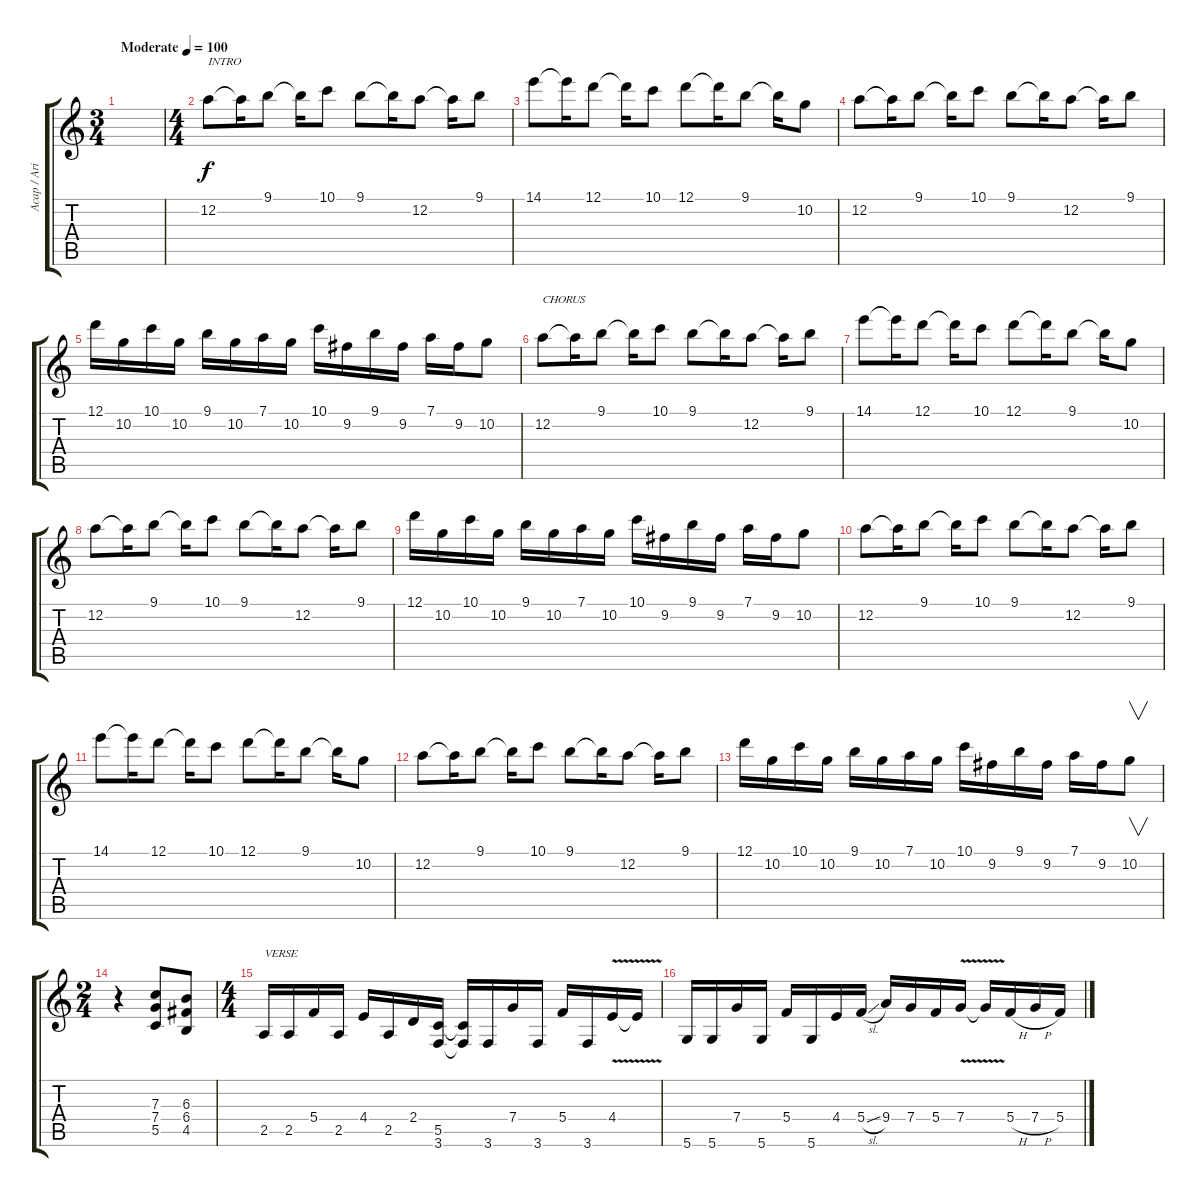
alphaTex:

\track ("Acap / Ariq" "Acap / Ari") {instrument distortionguitar}
\staff {score tabs}
\tuning (D4 A3 F3 C3 G2 D2) {hide}
\ts (3 4)
\tempo (100 "Moderate")
\clef g2
\ks c
|
\ts (4 4)
12.2.8{txt "INTRO"} 12.2{t}.16 9.1.8 9.1{t}.16 10.1.8 9.1.8 9.1{t}.16 12.2.8 12.2{t}.16 9.1.8 |
14.1.8 14.1{t}.16 12.1.8 12.1{t}.16 10.1.8 12.1.8 12.1{t}.16 9.1.8 9.1{t}.16 10.2.8 |
12.2.8 12.2{t}.16 9.1.8 9.1{t}.16 10.1.8 9.1.8 9.1{t}.16 12.2.8 12.2{t}.16 9.1.8 |
12.1.16 10.2.16 10.1.16 10.2.16 9.1.16 10.2.16 7.1.16 10.2.16 10.1.16 9.2.16 9.1.16 9.2.16 7.1.16 9.2.16 10.2.8 |
12.2.8{txt "CHORUS"} 12.2{t}.16 9.1.8 9.1{t}.16 10.1.8 9.1.8 9.1{t}.16 12.2.8 12.2{t}.16 9.1.8 |
14.1.8 14.1{t}.16 12.1.8 12.1{t}.16 10.1.8 12.1.8 12.1{t}.16 9.1.8 9.1{t}.16 10.2.8 |
12.2.8 12.2{t}.16 9.1.8 9.1{t}.16 10.1.8 9.1.8 9.1{t}.16 12.2.8 12.2{t}.16 9.1.8 |
12.1.16 10.2.16 10.1.16 10.2.16 9.1.16 10.2.16 7.1.16 10.2.16 10.1.16 9.2.16 9.1.16 9.2.16 7.1.16 9.2.16 10.2.8 |
12.2.8 12.2{t}.16 9.1.8 9.1{t}.16 10.1.8 9.1.8 9.1{t}.16 12.2.8 12.2{t}.16 9.1.8 |
14.1.8 14.1{t}.16 12.1.8 12.1{t}.16 10.1.8 12.1.8 12.1{t}.16 9.1.8 9.1{t}.16 10.2.8 |
12.2.8 12.2{t}.16 9.1.8 9.1{t}.16 10.1.8 9.1.8 9.1{t}.16 12.2.8 12.2{t}.16 9.1.8 |
12.1.16 10.2.16 10.1.16 10.2.16 9.1.16 10.2.16 7.1.16 10.2.16 10.1.16 9.2.16 9.1.16 9.2.16 7.1.16 9.2.16 10.2.8{v} |
\ts (2 4)
r.4 (7.3 7.4 5.5).8 (6.3 6.4 4.5).8 |
\ts (4 4)
2.5.16{txt "VERSE"} 2.5.16 5.4.16 2.5.16 4.4.16 2.5.16 2.4.16 (5.5 3.6).16 (5.5{t} 3.6{t}).16 3.6.16 7.4.16 3.6.16 5.4.16 3.6.16 4.4{v}.16 4.4{t}.16 |
5.6.16 5.6.16 7.4.16 5.6.16 5.4.16 5.6.16 4.4.16 5.4{sl}.16 9.4.16 7.4.16 5.4.16 7.4{v}.16 7.4{t}.16 5.4{h}.16 7.4{h}.16 5.4.16
